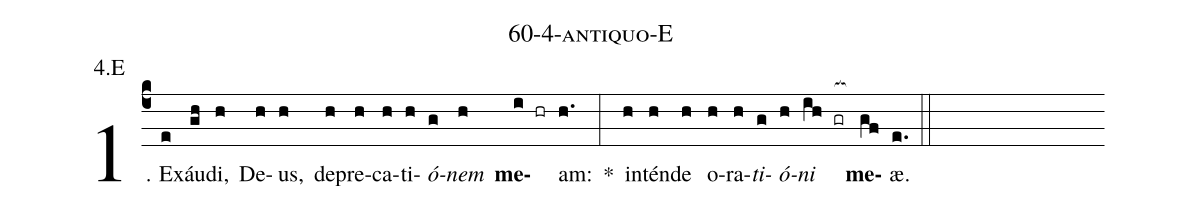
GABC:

name: 60-4-antiquo-E;
annotation: 4.E;
%%
(c4)1. Ex(e)áu(gh)di,(h) De(h)us,(h) de(h)pre(h)ca(h)ti(h)<i>ó</i>(g)<i>nem</i>(h) <b>me</b>(i hr)am:(h.) *(:) in(h)tén(h)de(h) o(h)ra(h)<i>ti</i>(g)<i>ó</i>(h)<i>ni</i>(ih gr[ocb:1{]) <b>me</b>(gf[ocb:0}])æ.(e.) (::)
